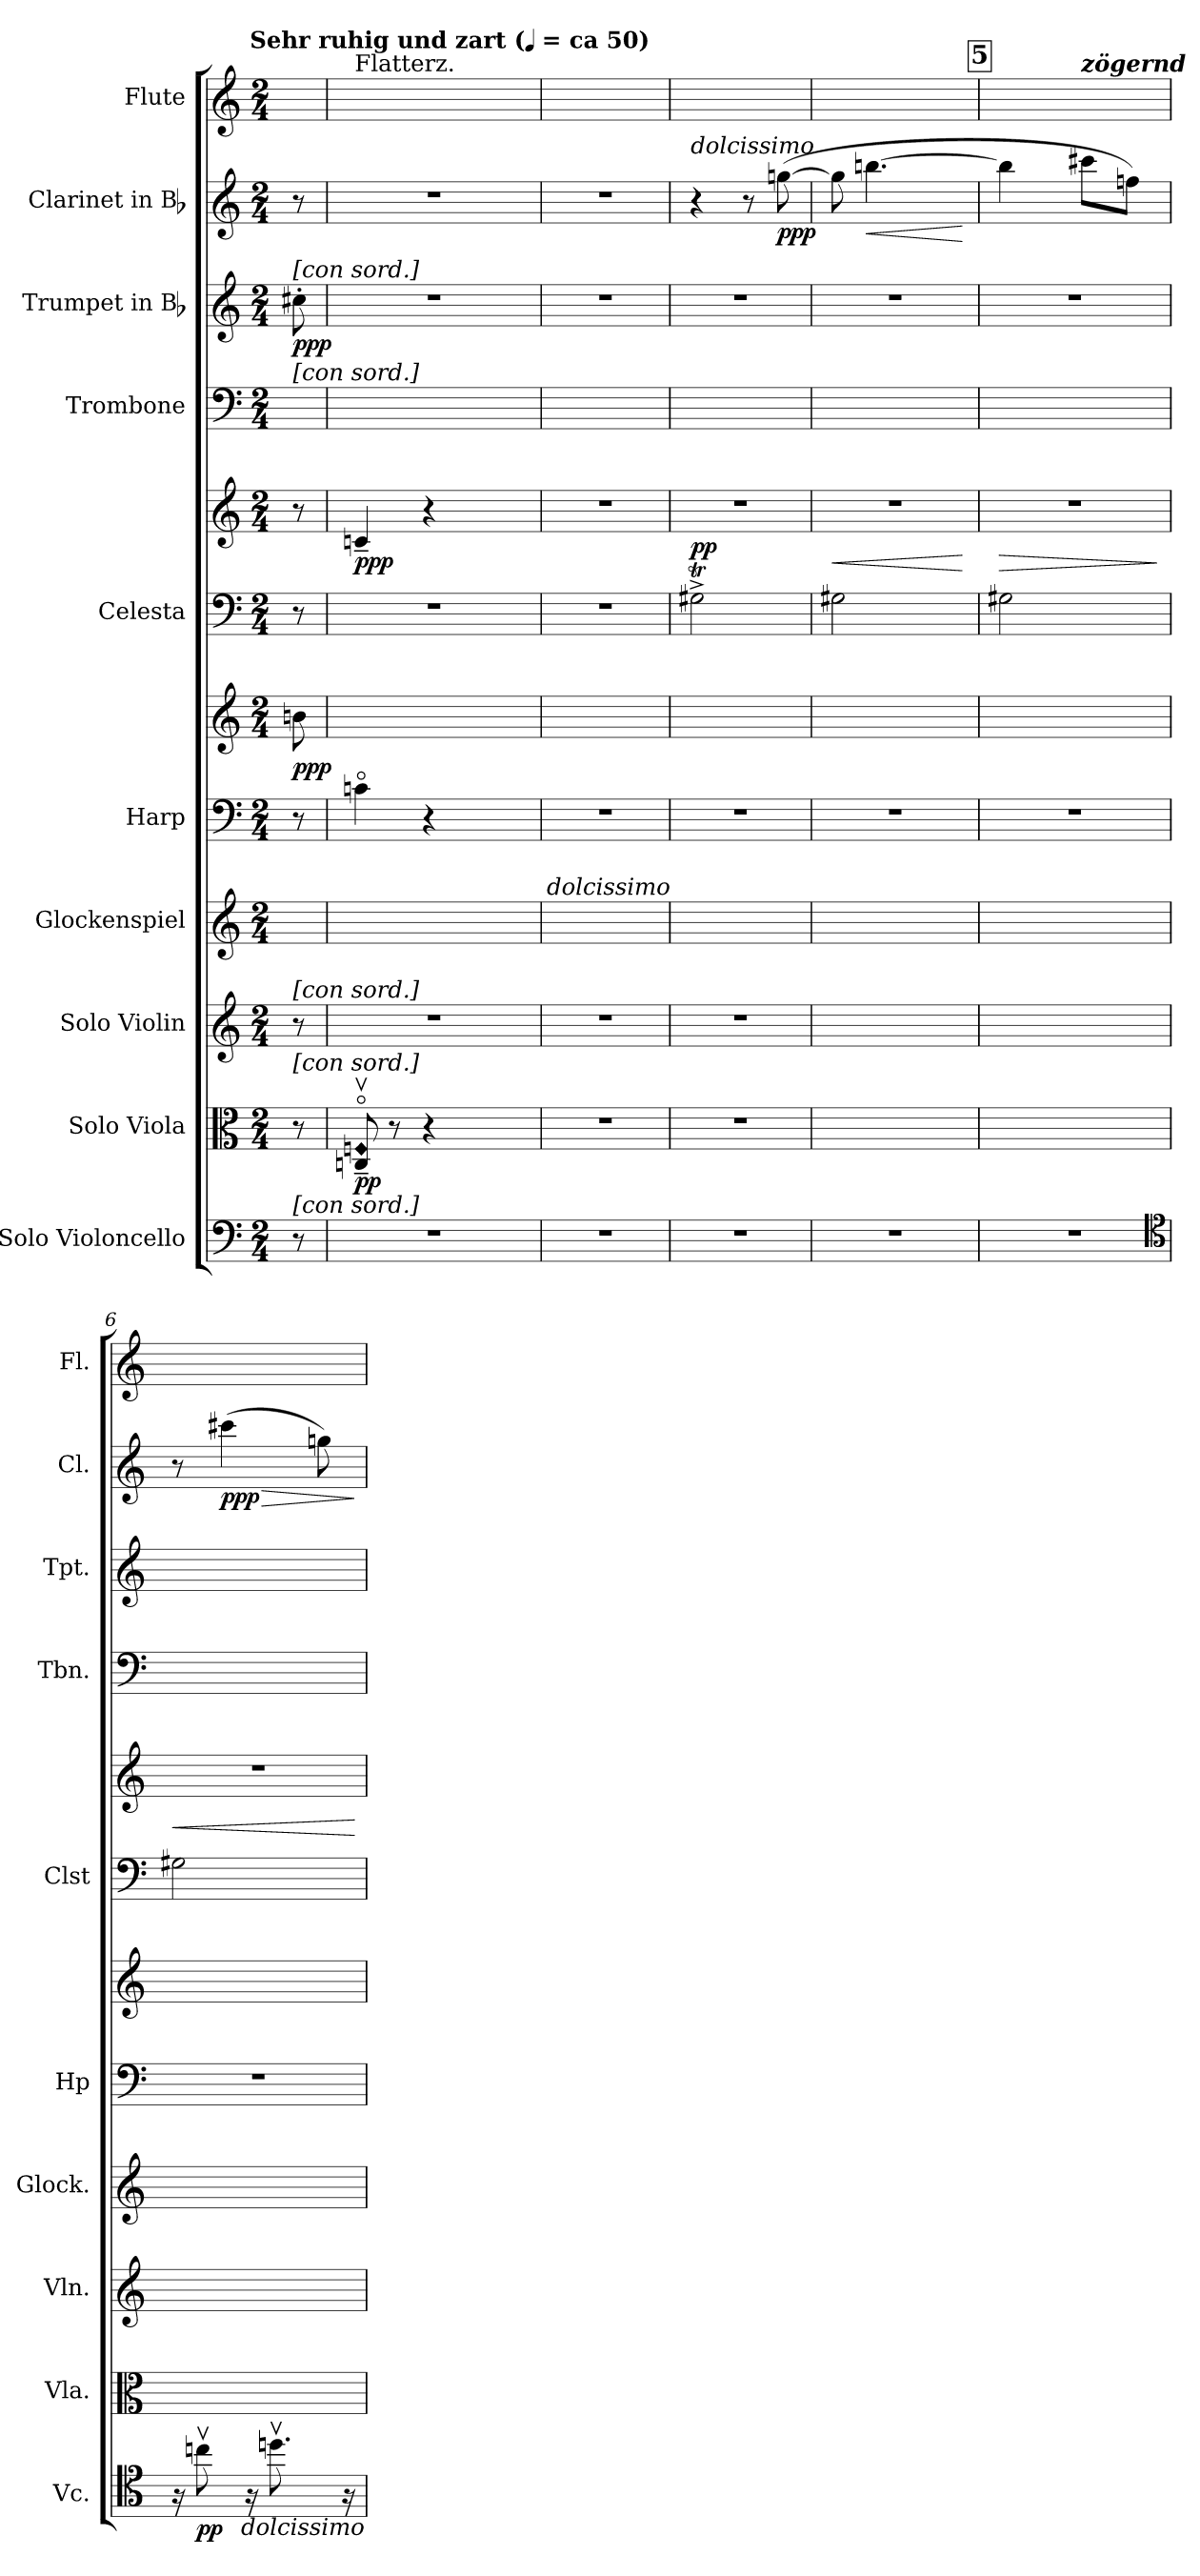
**kern	**dynam	**kern	**dynam	**kern	**kern	**kern	**kern	**dynam	**kern	**kern	**dynam	**kern	**kern	**dynam	**kern	**dynam	**kern
*part10	*part10	*part9	*part9	*part8	*part7	*part6	*part6	*part6	*part5	*part5	*part5	*part4	*part3	*part3	*part2	*part2	*part1
*staff12	*staff12	*staff11	*staff11	*staff10	*staff9	*staff8	*staff7	*staff7/8	*staff6	*staff5	*staff5/6	*staff4	*staff3	*staff3	*staff2	*staff2	*staff1
*I"Solo Violoncello	*	*I"Solo Viola	*	*I"Solo Violin	*I"Glockenspiel	*I"Harp	*	*	*I"Celesta	*	*	*I"Trombone	*I"Trumpet in Bb	*	*I"Clarinet in Bb	*	*I"Flute
*I'Vc.	*	*I'Vla.	*	*I'Vln.	*I'Glock.	*I'Hp	*	*	*I'Clst	*	*	*I'Tbn.	*I'Tpt.	*	*I'Cl.	*	*I'Fl.
*clefF4	*	*clefC3	*	*clefG2	*clefG2	*clefF4	*clefG2	*	*clefF4	*clefG2	*	*clefF4	*clefG2	*	*clefG2	*	*clefG2
*	*	*	*	*	*ITrd-14c-24	*	*	*	*ITrd-7c-12	*ITrd-7c-12	*	*	*ITrd1c2	*	*ITrd1c2	*	*
*k[]	*	*k[]	*	*k[]	*k[]	*k[]	*k[]	*	*k[]	*k[]	*	*k[]	*	*	*	*	*k[]
!!LO:TX:omd:t=Sehr ruhig und zart ([quarter] = ca 50)
*M2/4	*	*M2/4	*	*M2/4	*M2/4	*M2/4	*M2/4	*	*M2/4	*M2/4	*	*M2/4	*M2/4	*	*M2/4	*	*M2/4
=	=	=	=	=	=	=	=	=	=	=	=	=	=	=	=	=	=
!	!	!	!	!	!	!	!	!	!	!	!	!	!LO:TX:a:t=[con sord.]	!	!	!	!
!	!	!	!	!	!	!	!	!	!	!	!	!LO:TX:a:t=[con sord.]	!	!	!	!	!
!	!	!	!	!LO:TX:a:t=[con sord.]	!	!	!	!	!	!	!	!	!	!	!	!	!
!	!	!LO:TX:a:t=[con sord.]	!	!	!	!	!	!	!	!	!	!	!	!	!	!	!
!LO:TX:a:t=[con sord.]	!	!	!	!	!	!	!	!	!	!	!	!	!	!	!	!	!
8r	.	8r	.	8r	8ryy	8r	8bn	ppp	8r	8r	.	8ryy	8bn'	ppp	8r	.	8ryy
=1	=1	=1	=1	=1	=1	=1	=1	=1	=1	=1	=1	=1	=1	=1	=1	=1	=1
!	!	!	!	!	!	!	!	!	!	!	!	!	!	!	!	!	!LO:TX:a:t=Flatterz.
!	!	!LO:N:n=2:head=diamond	!	!	!	!	!	!	!	!	!	!	!	!	!	!	!
2r	.	8Cn~ov 8Fn~ov	pp	2r	2ryy	4cno	4ryy	.	2r	4ccn~	ppp	2ryy	2r	.	2r	.	4ryy
.	.	8r	.	.	.	.	.	.	.	.	.	.	.	.	.	.	.
.	.	4r	.	.	.	4r	12ryy	.	.	4r	.	.	.	.	.	.	12ryy
.	.	.	.	.	.	.	6ryy	.	.	.	.	.	.	.	.	.	48ryy
.	.	.	.	.	.	.	.	.	.	.	.	.	.	.	.	.	48ryy
.	.	.	.	.	.	.	.	.	.	.	.	.	.	.	.	.	48ryy
.	.	.	.	.	.	.	.	.	.	.	.	.	.	.	.	.	48ryy
.	.	.	.	.	.	.	.	.	.	.	.	.	.	.	.	.	48ryy
.	.	.	.	.	.	.	.	.	.	.	.	.	.	.	.	.	48ryy
.	.	.	.	.	.	.	.	.	.	.	.	.	.	.	.	.	48ryy
.	.	.	.	.	.	.	.	.	.	.	.	.	.	.	.	.	48ryy
=2	=2	=2	=2	=2	=2	=2	=2	=2	=2	=2	=2	=2	=2	=2	=2	=2	=2
!	!	!	!	!	!LO:TX:a:i:t=dolcissimo	!	!	!	!	!	!	!	!	!	!	!	!
2r	.	2r	.	2r	6ryy	2r	2ryy	.	2r	2r	.	2ryy	2r	.	2r	.	2ryy
.	.	.	.	.	6ryy	.	.	.	.	.	.	.	.	.	.	.	.
.	.	.	.	.	6ryy	.	.	.	.	.	.	.	.	.	.	.	.
=3	=3	=3	=3	=3	=3	=3	=3	=3	=3	=3	=3	=3	=3	=3	=3	=3	=3
!	!	!	!	!	!	!	!	!	!	!	!	!	!	!	!LO:TX:a:i:t=dolcissimo	!	!
2r	.	2r	.	2r	2ryy	2r	2ryy	.	2g#Xt^	2r	pp	2ryy	2r	.	4r	.	2ryy
.	.	.	.	.	.	.	.	.	.	.	.	.	.	.	8r	.	.
.	.	.	.	.	.	.	.	.	.	.	.	.	.	.	([8ffn	ppp	.
=4	=4	=4	=4	=4	=4	=4	=4	=4	=4	=4	=4	=4	=4	=4	=4	=4	=4
2r	.	4ryy	.	4ryy	2ryy	2r	4ryy	.	2g#X	2r	<	2ryy	2r	.	8ff]	.	4ryy
!	!	!	!	!	!	!	!	!	!	!	!	!	!	!	!	!LO:HP:b	!
.	.	.	.	.	.	.	.	.	.	.	.	.	.	.	[4.aan	<	.
.	.	8ryy	.	8ryy	.	.	8ryy	.	.	.	.	.	.	.	.	.	12ryy
.	.	.	.	.	.	.	.	.	.	.	.	.	.	.	.	.	6ryy
.	.	8ryy	.	8ryy	.	.	8ryy	.	.	.	.	.	.	.	.	.	.
.	.	.	.	.	.	.	.	.	.	.	[	.	.	.	.	[	.
!!LO:REH:place=s1:t=5
=5	=5	=5	=5	=5	=5	=5	=5	=5	=5	=5	=5	=5	=5	=5	=5	=5	=5
*	*	*	*	*	*	*	*	*	*	*	*	*	*	*	*	*	*^
2r	.	12ryy	.	12ryy	2ryy	2r	6ryy	.	2g#X	2r	>	2ryy	2r	.	4aa]	.	12ryy	4ryy
.	.	12ryy	.	12ryy	.	.	.	.	.	.	.	.	.	.	.	.	12ryy	.
.	.	6.ryy	.	6.ryy	.	.	6ryy	.	.	.	.	.	.	.	.	.	6.ryy	.
!	!	!	!	!	!	!	!	!	!	!	!	!	!	!	!	!	!	!LO:TX:a:Bi:t=zögernd
.	.	.	.	.	.	.	.	.	.	.	.	.	.	.	8bbnL	.	.	4ryy
.	.	.	.	.	.	.	6ryy	.	.	.	.	.	.	.	.	.	.	.
.	.	.	.	.	.	.	.	.	.	.	.	.	.	.	8ee-XJ)	.	.	.
.	.	12ryy	.	12ryy	.	.	.	.	.	.	.	.	.	.	.	.	12ryy	.
*clefC4	*	*	*	*	*	*	*	*	*	*	*	*	*	*	*	*	*	*
.	.	.	.	.	.	.	.	.	.	.	]	.	.	.	.	.	.	.
=6	=6	=6	=6	=6	=6	=6	=6	=6	=6	=6	=6	=6	=6	=6	=6	=6	=6	=6
!	!	!	!	!	!	!	!	!	!	!	!	!	!	!	!	!	!LO:TX:a:Bi:t=tempo	!
*	*	*	*	*	*	*	*	*	*	*	*	*	*	*	*	*	*v	*v
16r	.	4ryy	.	4ryy	2ryy	2r	4ryy	.	2g#X	2r	<	4ryy	4ryy	.	8r	.	2ryy
!	!LO:DY:t=%s dolcissimo	!	!	!	!	!	!	!	!	!	!	!	!	!	!	!	!
8ccnv	pp	.	.	.	.	.	.	.	.	.	.	.	.	.	.	.	.
!	!	!	!	!	!	!	!	!	!	!	!	!	!	!	!	!LO:HP:b	!
.	.	.	.	.	.	.	.	.	.	.	.	.	.	.	(4bbn	> ppp	.
16r	.	.	.	.	.	.	.	.	.	.	.	.	.	.	.	.	.
8.ddnv	.	4ryy	.	4ryy	.	.	4ryy	.	.	.	.	12ryy	12ryy	.	.	.	.
.	.	.	.	.	.	.	.	.	.	.	.	6ryy	6ryy	.	.	.	.
.	.	.	.	.	.	.	.	.	.	.	.	.	.	.	8ffn)	.	.
16r	.	.	.	.	.	.	.	.	.	.	.	.	.	.	.	.	.
.	.	.	.	.	.	.	.	.	.	.	[	.	.	.	.	]	.
=	=	=	=	=	=	=	=	=	=	=	=	=	=	=	=	=	=
*-	*-	*-	*-	*-	*-	*-	*-	*-	*-	*-	*-	*-	*-	*-	*-	*-	*-
